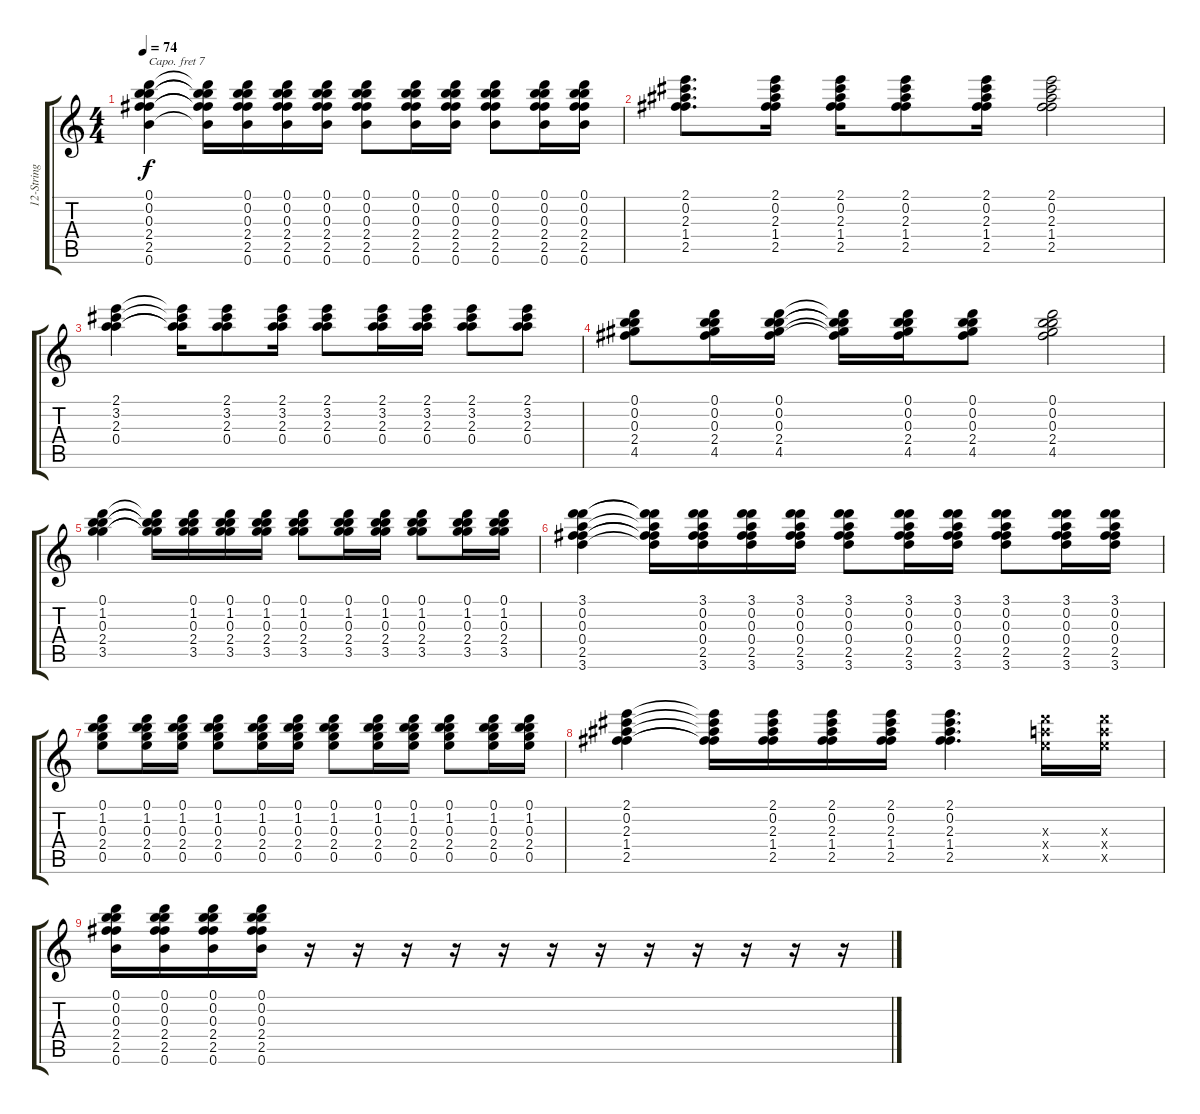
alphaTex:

\track ("12-String FX" "12-String ") {instrument electricguitarclean}
\staff {score tabs}
\capo 7
\tuning (E4 B3 G4 D4 A3 E3) {hide}
\ts (4 4)
\tempo 74
\clef g2
\ks c
(0.1 0.2 0.3 2.4 2.5 0.6).4{dy f} (0.1{t} 0.2{t} 0.3{t} 2.4{t} 2.5{t} 0.6{t}).16 (0.1 0.2 0.3 2.4 2.5 0.6).16 (0.1 0.2 0.3 2.4 2.5 0.6).16 (0.1 0.2 0.3 2.4 2.5 0.6).16 (0.1 0.2 0.3 2.4 2.5 0.6).8 (0.1 0.2 0.3 2.4 2.5 0.6).16 (0.1 0.2 0.3 2.4 2.5 0.6).16 (0.1 0.2 0.3 2.4 2.5 0.6).8 (0.1 0.2 0.3 2.4 2.5 0.6).16 (0.1 0.2 0.3 2.4 2.5 0.6).16 |
(2.1 0.2 2.3 1.4 2.5).8{d} (2.1 0.2 2.3 1.4 2.5).16 (2.1 0.2 2.3 1.4 2.5).16 (2.1 0.2 2.3 1.4 2.5).8 (2.1 0.2 2.3 1.4 2.5).16 (2.1 0.2 2.3 1.4 2.5).2 |
(2.1 3.2 2.3 0.4).4 (2.1{t} 3.2{t} 2.3{t} 0.4{t}).16 (2.1 3.2 2.3 0.4).8 (2.1 3.2 2.3 0.4).16 (2.1 3.2 2.3 0.4).8 (2.1 3.2 2.3 0.4).16 (2.1 3.2 2.3 0.4).16 (2.1 3.2 2.3 0.4).8 (2.1 3.2 2.3 0.4).8 |
(0.1 0.2 0.3 2.4 4.5).8 (0.1 0.2 0.3 2.4 4.5).16 (0.1 0.2 0.3 2.4 4.5).16 (0.1{t} 0.2{t} 0.3{t} 2.4{t} 4.5{t}).16 (0.1 0.2 0.3 2.4 4.5).16 (0.1 0.2 0.3 2.4 4.5).8 (0.1 0.2 0.3 2.4 4.5).2 |
(0.1 1.2 0.3 2.4 3.5).4 (0.1{t} 1.2{t} 0.3{t} 2.4{t} 3.5{t}).16 (0.1 1.2 0.3 2.4 3.5).16 (0.1 1.2 0.3 2.4 3.5).16 (0.1 1.2 0.3 2.4 3.5).16 (0.1 1.2 0.3 2.4 3.5).8 (0.1 1.2 0.3 2.4 3.5).16 (0.1 1.2 0.3 2.4 3.5).16 (0.1 1.2 0.3 2.4 3.5).8 (0.1 1.2 0.3 2.4 3.5).16 (0.1 1.2 0.3 2.4 3.5).16 |
(3.1 0.2 0.3 0.4 2.5 3.6).4 (3.1{t} 0.2{t} 0.3{t} 0.4{t} 2.5{t} 3.6{t}).16 (3.1 0.2 0.3 0.4 2.5 3.6).16 (3.1 0.2 0.3 0.4 2.5 3.6).16 (3.1 0.2 0.3 0.4 2.5 3.6).16 (3.1 0.2 0.3 0.4 2.5 3.6).8 (3.1 0.2 0.3 0.4 2.5 3.6).16 (3.1 0.2 0.3 0.4 2.5 3.6).16 (3.1 0.2 0.3 0.4 2.5 3.6).8 (3.1 0.2 0.3 0.4 2.5 3.6).16 (3.1 0.2 0.3 0.4 2.5 3.6).16 |
(0.1 1.2 0.3 2.4 0.5).8 (0.1 1.2 0.3 2.4 0.5).16 (0.1 1.2 0.3 2.4 0.5).16 (0.1 1.2 0.3 2.4 0.5).8 (0.1 1.2 0.3 2.4 0.5).16 (0.1 1.2 0.3 2.4 0.5).16 (0.1 1.2 0.3 2.4 0.5).8 (0.1 1.2 0.3 2.4 0.5).16 (0.1 1.2 0.3 2.4 0.5).16 (0.1 1.2 0.3 2.4 0.5).8 (0.1 1.2 0.3 2.4 0.5).16 (0.1 1.2 0.3 2.4 0.5).16 |
(2.1 0.2 2.3 1.4 2.5).4 (2.1{t} 0.2{t} 2.3{t} 1.4{t} 2.5{t}).16 (2.1 0.2 2.3 1.4 2.5).16 (2.1 0.2 2.3 1.4 2.5).16 (2.1 0.2 2.3 1.4 2.5).16 (2.1 0.2 2.3 1.4 2.5).4{d} (0.3{x} 0.4{x} 0.5{x}).16 (0.3{x} 0.4{x} 0.5{x}).16 |
(0.1 0.2 0.3 2.4 2.5 0.6).16 (0.1 0.2 0.3 2.4 2.5 0.6).16 (0.1 0.2 0.3 2.4 2.5 0.6).16 (0.1 0.2 0.3 2.4 2.5 0.6).16 r.16 r.16 r.16 r.16 r.16 r.16 r.16 r.16 r.16 r.16 r.16 r.16
